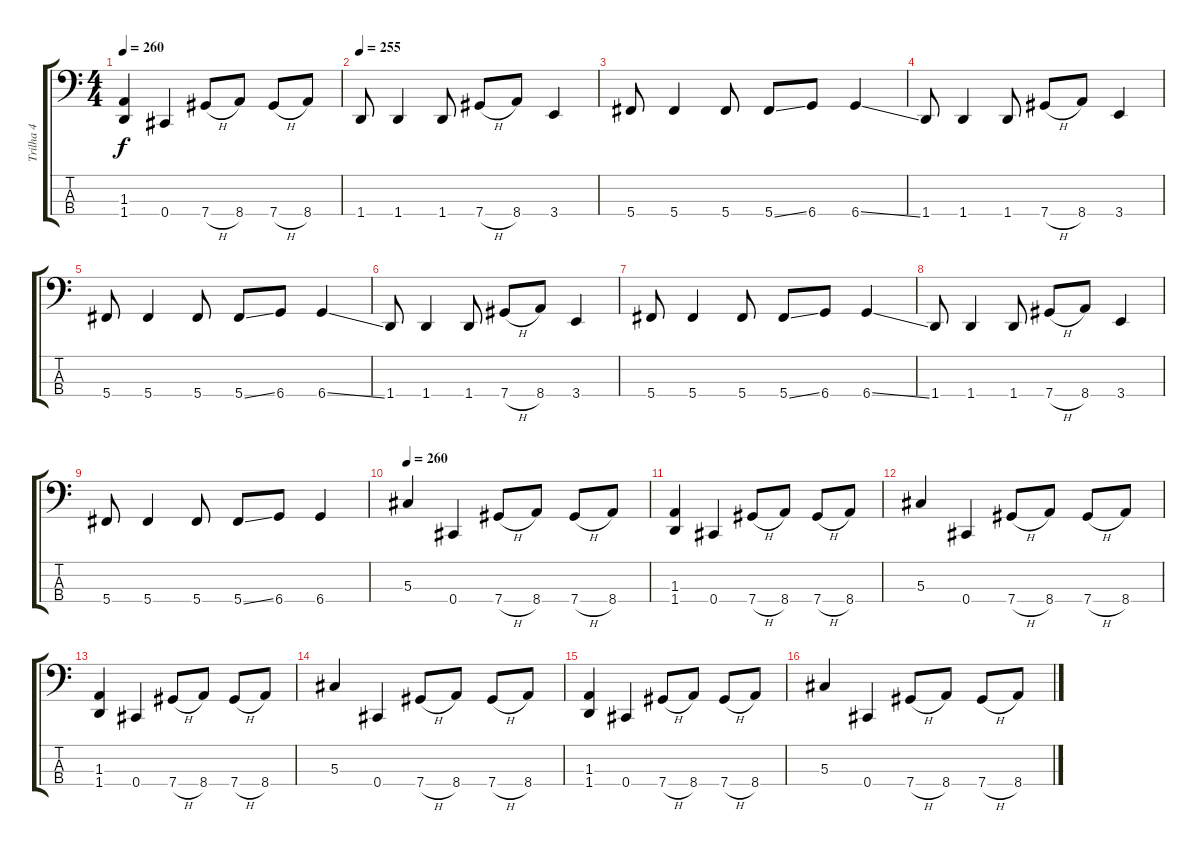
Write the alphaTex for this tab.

\track ("Trilha 4" "Trilha 4") {instrument slapbass1}
\staff {score tabs}
\tuning (Gb2 Db2 Ab1 Db1) {hide}
\ts (4 4)
\tempo 260
\clef f4
\ks c
(1.3 1.4).4{dy f} 0.4.4 7.4{h}.8 8.4.8 7.4{h}.8 8.4.8 |
\tempo 255
1.4.8 1.4.4 1.4.8 7.4{h}.8 8.4.8 3.4.4 |
5.4.8 5.4.4 5.4.8 5.4{ss}.8 6.4.8 6.4{ss}.4 |
1.4.8 1.4.4 1.4.8 7.4{h}.8 8.4.8 3.4.4 |
5.4.8 5.4.4 5.4.8 5.4{ss}.8 6.4.8 6.4{ss}.4 |
1.4.8 1.4.4 1.4.8 7.4{h}.8 8.4.8 3.4.4 |
5.4.8 5.4.4 5.4.8 5.4{ss}.8 6.4.8 6.4{ss}.4 |
1.4.8 1.4.4 1.4.8 7.4{h}.8 8.4.8 3.4.4 |
5.4.8 5.4.4 5.4.8 5.4{ss}.8 6.4.8 6.4.4 |
\tempo 260
5.3.4 0.4.4 7.4{h}.8 8.4.8 7.4{h}.8 8.4.8 |
(1.3 1.4).4 0.4.4 7.4{h}.8 8.4.8 7.4{h}.8 8.4.8 |
5.3.4 0.4.4 7.4{h}.8 8.4.8 7.4{h}.8 8.4.8 |
(1.3 1.4).4 0.4.4 7.4{h}.8 8.4.8 7.4{h}.8 8.4.8 |
5.3.4 0.4.4 7.4{h}.8 8.4.8 7.4{h}.8 8.4.8 |
(1.3 1.4).4 0.4.4 7.4{h}.8 8.4.8 7.4{h}.8 8.4.8 |
5.3.4 0.4.4 7.4{h}.8 8.4.8 7.4{h}.8 8.4.8
